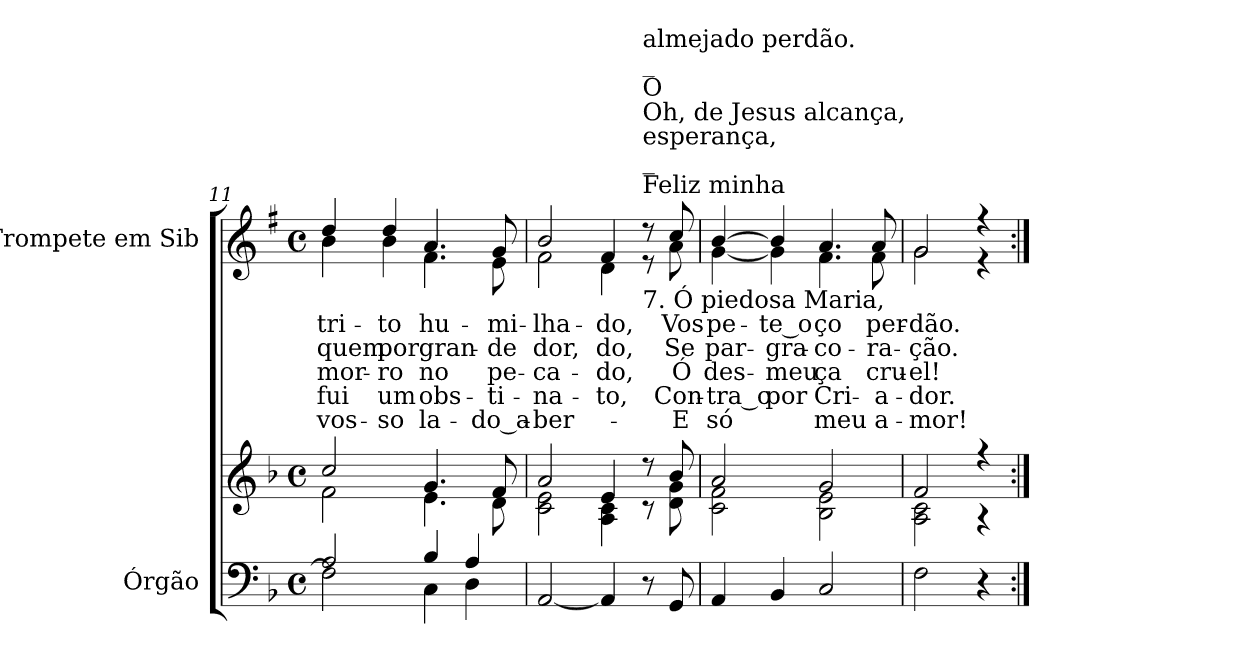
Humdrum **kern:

**kern	**kern	**kern	**text	**text	**text	**text	**text
*part2	*part2	*part1	*part1	*part1	*part1	*part1	*part1
*staff3	*staff2	*staff1	*staff1	*staff1	*staff1	*staff1	*staff1
*I"Órgão	*	*I"Trompete em Sib	*	*	*	*	*
*I'Órg.	*	*I'Tpte.	*	*	*	*	*
*clefF4	*clefG2	*clefG2	*	*	*	*	*
*	*	*ITrd1c2	*	*	*	*	*
*k[b-]	*k[b-]	*k[b-]	*	*	*	*	*
*F:	*F:	*F:	*	*	*	*	*
*M4/4	*M4/4	*M4/4	*	*	*	*	*
*met(c)	*met(c)	*met(c)	*	*	*	*	*
=11	=11	=11	=11	=11	=11	=11	=11
*^	*^	*	*	*	*	*	*
!	!	!	!	!	!LO:LY:b:color=#000000	!LO:LY:b:color=#000000	!LO:LY:b:color=#000000	!LO:LY:b:color=#000000	!LO:LY:b:color=#000000
*	*	*	*	*^	*	*	*	*	*
2Ai/	2Fi\]	2cci/	2fi\	4cci/	4ai\	-tri-	quem	mor-	fui	vos-
!	!	!	!	!	!	!LO:LY:b:color=#000000	!LO:LY:b:color=#000000	!LO:LY:b:color=#000000	!LO:LY:b:color=#000000	!LO:LY:b:color=#000000
.	.	.	.	4cci/	4ai\	-to	por	-ro	um	-so
!	!	!	!	!	!	!LO:LY:b:color=#000000	!LO:LY:b:color=#000000	!LO:LY:b:color=#000000	!LO:LY:b:color=#000000	!LO:LY:b:color=#000000
4B-i/	4Ci\	4.gi/	4.ei\	4.gi/	4.ei\	hu-	gran-	no	obs-	la-
4Ai/	4Di\	.	.	.	.	.	.	.	.	.
!	!	!	!	!	!	!LO:LY:b:color=#000000	!LO:LY:b:color=#000000	!LO:LY:b:color=#000000	!LO:LY:b:color=#000000	!LO:LY:b:color=#000000
.	.	8fi/	8di\	8fi/	8di\	-mi-	-de	pe-	-ti-	-do_a-
*v	*v	*	*	*	*	*	*	*	*	*
=12	=12	=12	=12	=12	=12	=12	=12	=12	=12
!	!	!	!	!	!LO:LY:b:color=#000000	!LO:LY:b:color=#000000	!LO:LY:b:color=#000000	!LO:LY:b:color=#000000	!LO:LY:b:color=#000000
[<2AAi/	2ai/	2ci\ 2ei	2ai/	2ei\	-lha-	dor,	-ca-	-na-	-ber-
!	!	!	!	!	!LO:LY:b:color=#000000	!LO:LY:b:color=#000000	!LO:LY:b:color=#000000	!LO:LY:b:color=#000000	!
4AAi/]	4ei/	4Ai\ 4ci	4ei/	4ci\	-do,	-do,	-do,	-to,	.
!	!	!	!LO:TX:b:t=7. Ó piedosa Maria,	!	!	!	!	!	!
!	!	!	!LO:TX:t=Feliz minha	!	!	!	!	!	!
!	!	!	!LO:TX:t=_	!	!	!	!	!	!
!	!	!	!LO:TX:t=esperança,	!	!	!	!	!	!
!	!	!	!LO:TX:t=Oh, de Jesus alcança,	!	!	!	!	!	!
!	!	!	!LO:TX:t=O	!	!	!	!	!	!
!	!	!	!LO:TX:t=_	!	!	!	!	!	!
!	!	!	!LO:TX:t=almejado perdão.	!	!	!	!	!	!
8r	8r	8r	8r	8r	.	.	.	.	.
!	!	!	!	!	!LO:LY:b:color=#000000	!LO:LY:b:color=#000000	!LO:LY:b:color=#000000	!LO:LY:b:color=#000000	!LO:LY:b:color=#000000
8GGi/	8b-i/	8di\ 8gi	8b-i/	8gi\	Vos	Se	Ó	Con-	E
=13	=13	=13	=13	=13	=13	=13	=13	=13	=13
!	!	!	!	!	!LO:LY:b:color=#000000	!LO:LY:b:color=#000000	!LO:LY:b:color=#000000	!LO:LY:b:color=#000000	!LO:LY:b:color=#000000
4AAi/	2ai/	2ci\ 2fi	[>4ai/	[<4fi\	pe-	par-	des-	-tra_o	só
!	!	!	!	!	!LO:LY:b:color=#000000	!LO:LY:b:color=#000000	!LO:LY:b:color=#000000	!LO:LY:b:color=#000000	!
4BB-i/	.	.	4ai/]	4fi\]	-te_o	-gra-	meu	por	.
!	!	!	!	!	!LO:LY:b:color=#000000	!LO:LY:b:color=#000000	!LO:LY:b:color=#000000	!LO:LY:b:color=#000000	!LO:LY:b:color=#000000
2Ci/	2gi/	2B-i\ 2ei	4.gi/	4.ei\	-ço	co-	-ça	Cri-	meu
!	!	!	!	!	!LO:LY:b:color=#000000	!LO:LY:b:color=#000000	!LO:LY:b:color=#000000	!LO:LY:b:color=#000000	!LO:LY:b:color=#000000
.	.	.	8gi/	8ei\	per-	-ra-	cru-	-a-	a-
=14	=14	=14	=14	=14	=14	=14	=14	=14	=14
!	!	!	!	!	!LO:LY:b:color=#000000	!LO:LY:b:color=#000000	!LO:LY:b:color=#000000	!LO:LY:b:color=#000000	!LO:LY:b:color=#000000
2Fi\	2fi/	2Ai\ 2ci	2fi/	2fi\	-dão.	-ção.	-el!	-dor.	-mor!
4r	4r	4r	4r	4r	.	.	.	.	.
*	*v	*v	*	*	*	*	*	*	*
*	*	*v	*v	*	*	*	*	*
=:|!	=:|!	=:|!	=:|!	=:|!	=:|!	=:|!	=:|!
*-	*-	*-	*-	*-	*-	*-	*-
